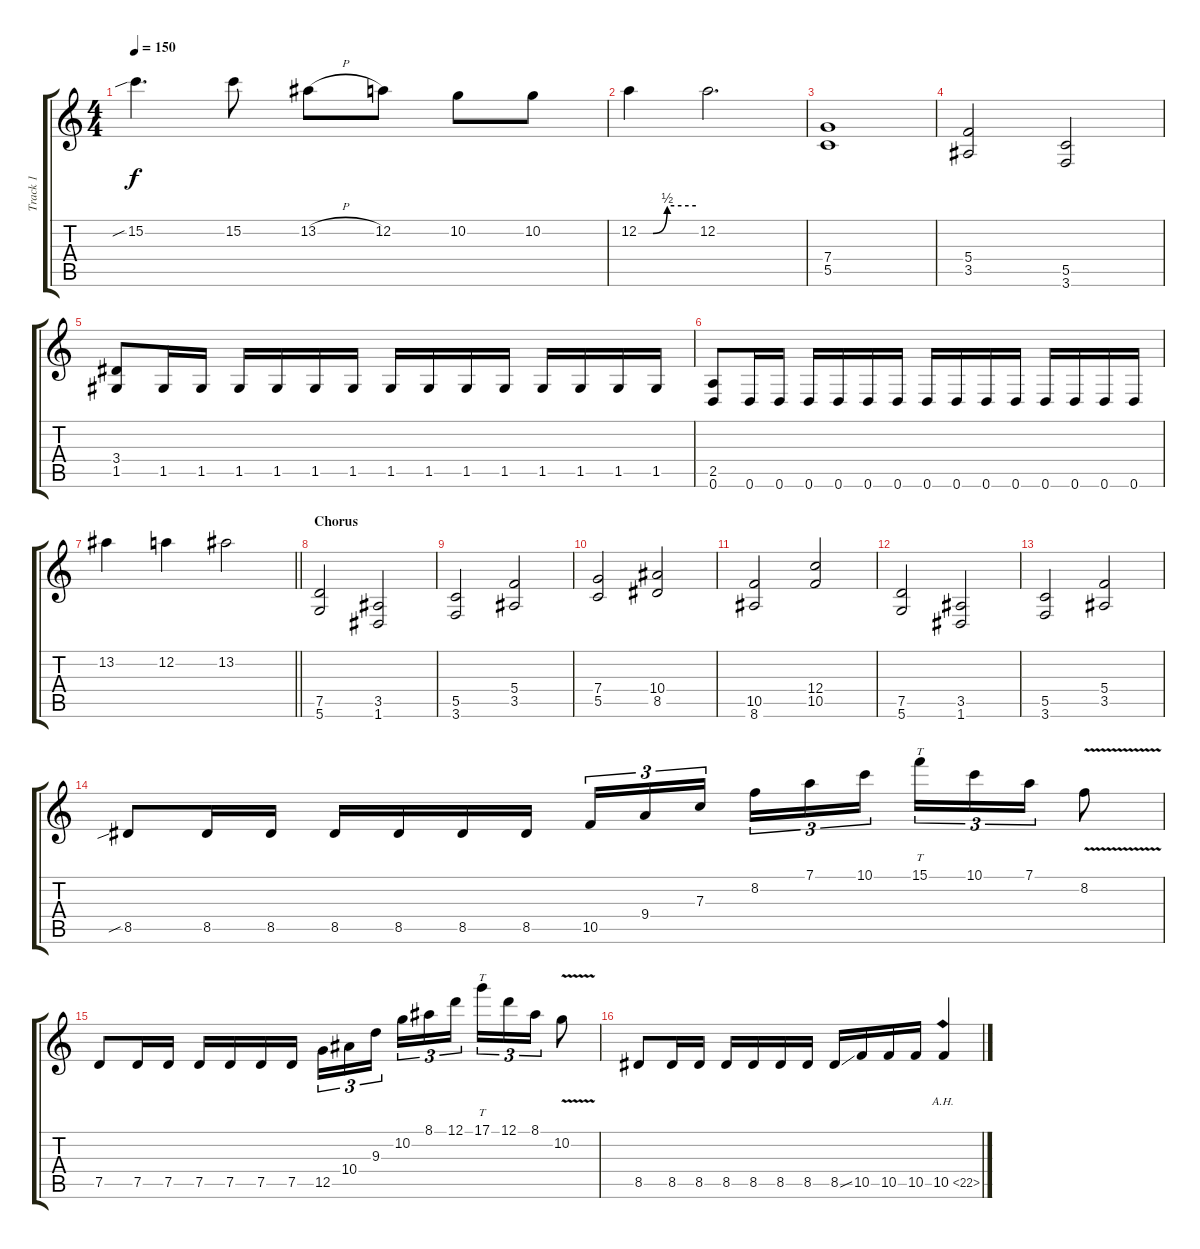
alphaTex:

\track ("Track 1" "Track 1") {instrument distortionguitar}
\staff {score tabs}
\tuning (D4 A3 F3 C3 G2 D2) {hide}
\ts (4 4)
\tempo 150
\clef g2
\ks c
15.2{sib}.4{d dy f} 15.2.8 13.2{h}.8 12.2.8 10.2.8 10.2.8 |
12.2{be (custom 0 0 15 0 30 2 60 2)}.4 12.2.2{d} |
(7.4 5.5).1 |
(5.4 3.5).2 (5.5 3.6).2 |
(3.4 1.5).8 1.5.16 1.5.16 1.5.16 1.5.16 1.5.16 1.5.16 1.5.16 1.5.16 1.5.16 1.5.16 1.5.16 1.5.16 1.5.16 1.5.16 |
(2.5 0.6).8 0.6.16 0.6.16 0.6.16 0.6.16 0.6.16 0.6.16 0.6.16 0.6.16 0.6.16 0.6.16 0.6.16 0.6.16 0.6.16 0.6.16 |
\barLineRight lightlight
13.2.4 12.2.4 13.2.2 |
\section ("" "Chorus")
(7.5 5.6).2 (3.5 1.6).2 |
(5.5 3.6).2 (5.4 3.5).2 |
(7.4 5.5).2 (10.4 8.5).2 |
(10.5 8.6).2 (12.4 10.5).2 |
(7.5 5.6).2 (3.5 1.6).2 |
(5.5 3.6).2 (5.4 3.5).2 |
8.5{sib}.8 8.5.16 8.5.16 8.5.16 8.5.16 8.5.16 8.5.16 10.5.16{tu (3 2)} 9.4.16{tu (3 2)} 7.3.16{tu (3 2) beam splitsecondary} 8.2.16{tu (3 2)} 7.1.16{tu (3 2)} 10.1.16{tu (3 2)} 15.1.16{tt tu (3 2)} 10.1.16{tu (3 2)} 7.1.16{tu (3 2)} 8.2{v}.8 |
7.5.8 7.5.16 7.5.16 7.5.16 7.5.16 7.5.16 7.5.16 12.5.16{tu (3 2)} 10.4.16{tu (3 2)} 9.3.16{tu (3 2) beam splitsecondary} 10.2.16{tu (3 2)} 8.1.16{tu (3 2)} 12.1.16{tu (3 2)} 17.1.16{tt tu (3 2)} 12.1.16{tu (3 2)} 8.1.16{tu (3 2)} 10.2{v}.8 |
8.5.8 8.5.16 8.5.16 8.5.16 8.5.16 8.5.16 8.5.16 8.5{ss}.16 10.5.16 10.5.16 10.5.16 10.5{ah 12}.4
